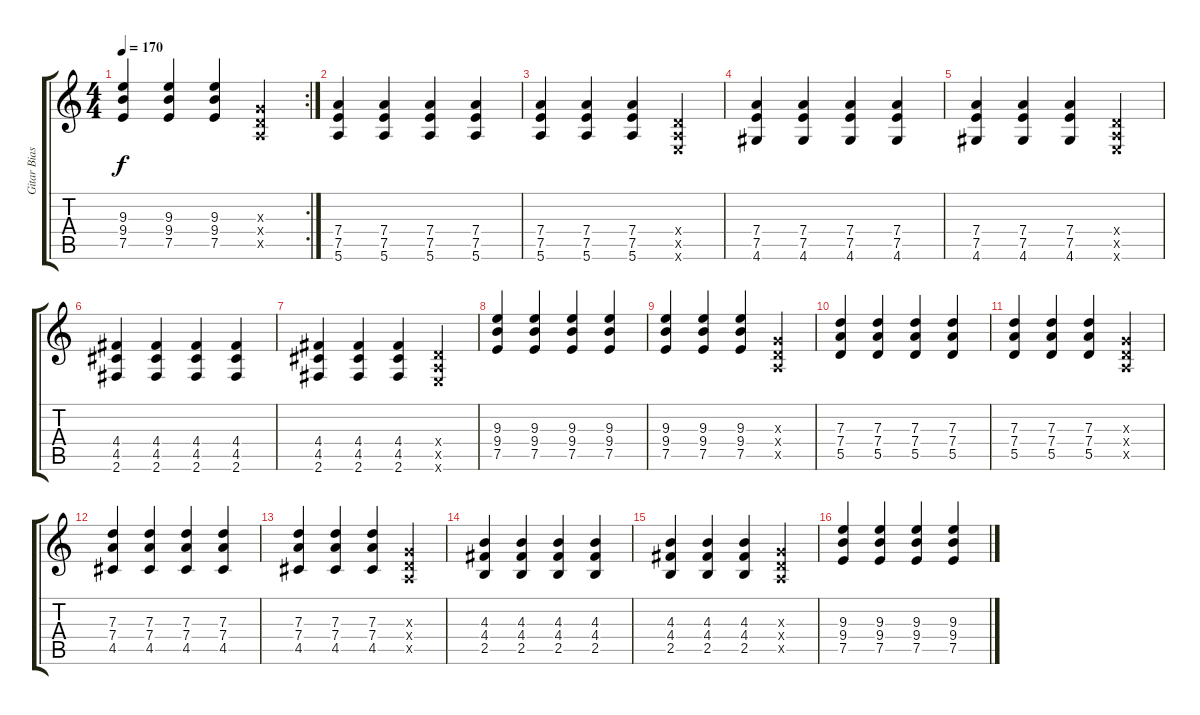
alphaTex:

\track ("Gitar Biasa2 Ja Ba" "Gitar Bias") {instrument overdrivenguitar}
\staff {score tabs}
\tuning (E4 B3 G3 D3 A2 E2) {hide}
\rc 2
\ts (4 4)
\tempo 170
\clef g2
\ks c
(9.3 9.4 7.5).4{dy f} (9.3 9.4 7.5).4 (9.3 9.4 7.5).4 (0.3{x} 0.4{x} 0.5{x}).4 |
(7.4 7.5 5.6).4 (7.4 7.5 5.6).4 (7.4 7.5 5.6).4 (7.4 7.5 5.6).4 |
(7.4 7.5 5.6).4 (7.4 7.5 5.6).4 (7.4 7.5 5.6).4 (0.4{x} 0.5{x} 0.6{x}).4 |
(7.4 7.5 4.6).4 (7.4 7.5 4.6).4 (7.4 7.5 4.6).4 (7.4 7.5 4.6).4 |
(7.4 7.5 4.6).4 (7.4 7.5 4.6).4 (7.4 7.5 4.6).4 (0.4{x} 0.5{x} 0.6{x}).4 |
(4.4 4.5 2.6).4 (4.4 4.5 2.6).4 (4.4 4.5 2.6).4 (4.4 4.5 2.6).4 |
(4.4 4.5 2.6).4 (4.4 4.5 2.6).4 (4.4 4.5 2.6).4 (0.4{x} 0.5{x} 0.6{x}).4 |
(9.3 9.4 7.5).4 (9.3 9.4 7.5).4 (9.3 9.4 7.5).4 (9.3 9.4 7.5).4 |
(9.3 9.4 7.5).4 (9.3 9.4 7.5).4 (9.3 9.4 7.5).4 (0.3{x} 0.4{x} 0.5{x}).4 |
(7.3 7.4 5.5).4 (7.3 7.4 5.5).4 (7.3 7.4 5.5).4 (7.3 7.4 5.5).4 |
(7.3 7.4 5.5).4 (7.3 7.4 5.5).4 (7.3 7.4 5.5).4 (0.3{x} 0.4{x} 0.5{x}).4 |
(7.3 7.4 4.5).4 (7.3 7.4 4.5).4 (7.3 7.4 4.5).4 (7.3 7.4 4.5).4 |
(7.3 7.4 4.5).4 (7.3 7.4 4.5).4 (7.3 7.4 4.5).4 (0.3{x} 0.4{x} 0.5{x}).4 |
(4.3 4.4 2.5).4 (4.3 4.4 2.5).4 (4.3 4.4 2.5).4 (4.3 4.4 2.5).4 |
(4.3 4.4 2.5).4 (4.3 4.4 2.5).4 (4.3 4.4 2.5).4 (0.3{x} 0.4{x} 0.5{x}).4 |
(9.3 9.4 7.5).4 (9.3 9.4 7.5).4 (9.3 9.4 7.5).4 (9.3 9.4 7.5).4
